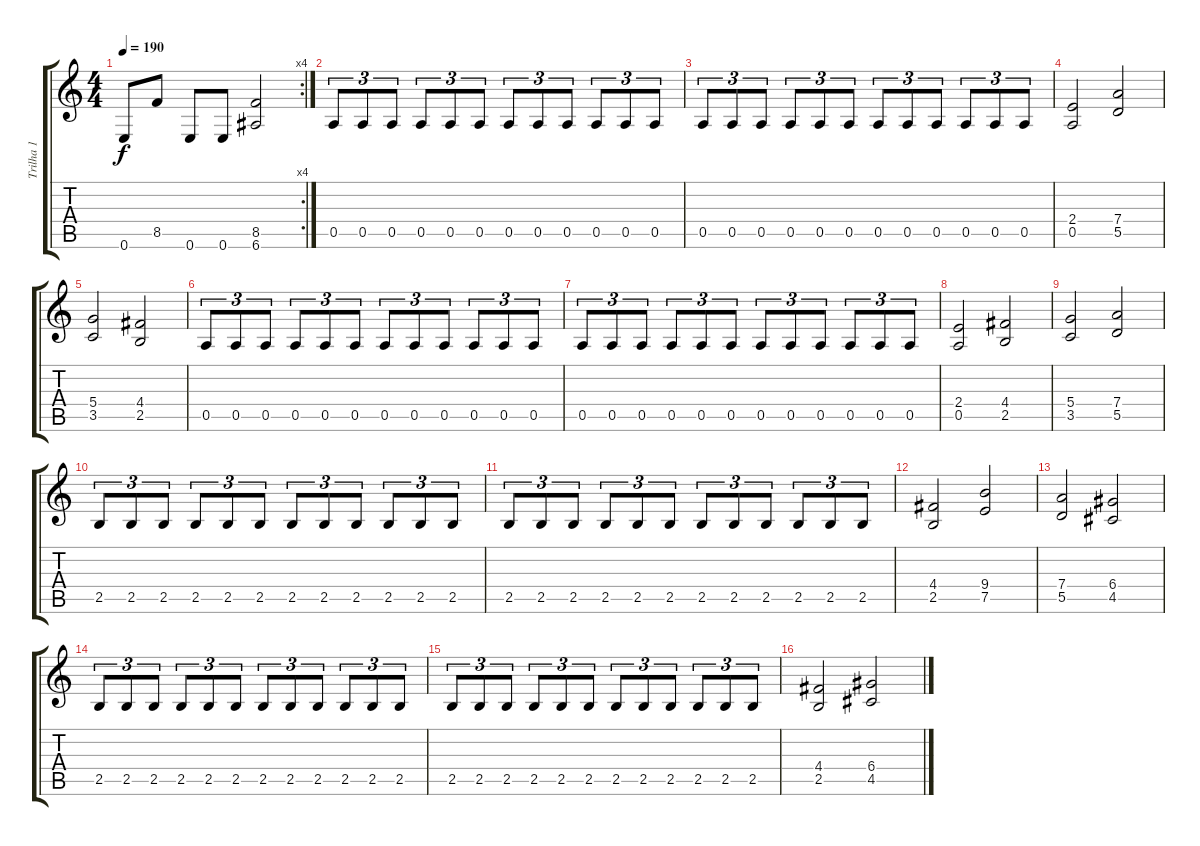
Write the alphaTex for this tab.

\track ("Trilha 1" "Trilha 1") {instrument distortionguitar}
\staff {score tabs}
\tuning (E4 B3 G3 D3 A2 E2) {hide}
\rc 4
\ts (4 4)
\tempo 190
\clef g2
\ks c
0.6.8{dy f} 8.5.8 0.6.8 0.6.8 (8.5 6.6).2 |
0.5.8{tu (3 2)} 0.5.8{tu (3 2)} 0.5.8{tu (3 2)} 0.5.8{tu (3 2)} 0.5.8{tu (3 2)} 0.5.8{tu (3 2)} 0.5.8{tu (3 2)} 0.5.8{tu (3 2)} 0.5.8{tu (3 2)} 0.5.8{tu (3 2)} 0.5.8{tu (3 2)} 0.5.8{tu (3 2)} |
0.5.8{tu (3 2)} 0.5.8{tu (3 2)} 0.5.8{tu (3 2)} 0.5.8{tu (3 2)} 0.5.8{tu (3 2)} 0.5.8{tu (3 2)} 0.5.8{tu (3 2)} 0.5.8{tu (3 2)} 0.5.8{tu (3 2)} 0.5.8{tu (3 2)} 0.5.8{tu (3 2)} 0.5.8{tu (3 2)} |
(2.4 0.5).2 (7.4 5.5).2 |
(5.4 3.5).2 (4.4 2.5).2 |
0.5.8{tu (3 2)} 0.5.8{tu (3 2)} 0.5.8{tu (3 2)} 0.5.8{tu (3 2)} 0.5.8{tu (3 2)} 0.5.8{tu (3 2)} 0.5.8{tu (3 2)} 0.5.8{tu (3 2)} 0.5.8{tu (3 2)} 0.5.8{tu (3 2)} 0.5.8{tu (3 2)} 0.5.8{tu (3 2)} |
0.5.8{tu (3 2)} 0.5.8{tu (3 2)} 0.5.8{tu (3 2)} 0.5.8{tu (3 2)} 0.5.8{tu (3 2)} 0.5.8{tu (3 2)} 0.5.8{tu (3 2)} 0.5.8{tu (3 2)} 0.5.8{tu (3 2)} 0.5.8{tu (3 2)} 0.5.8{tu (3 2)} 0.5.8{tu (3 2)} |
(2.4 0.5).2 (4.4 2.5).2 |
(5.4 3.5).2 (7.4 5.5).2 |
2.5.8{tu (3 2)} 2.5.8{tu (3 2)} 2.5.8{tu (3 2)} 2.5.8{tu (3 2)} 2.5.8{tu (3 2)} 2.5.8{tu (3 2)} 2.5.8{tu (3 2)} 2.5.8{tu (3 2)} 2.5.8{tu (3 2)} 2.5.8{tu (3 2)} 2.5.8{tu (3 2)} 2.5.8{tu (3 2)} |
2.5.8{tu (3 2)} 2.5.8{tu (3 2)} 2.5.8{tu (3 2)} 2.5.8{tu (3 2)} 2.5.8{tu (3 2)} 2.5.8{tu (3 2)} 2.5.8{tu (3 2)} 2.5.8{tu (3 2)} 2.5.8{tu (3 2)} 2.5.8{tu (3 2)} 2.5.8{tu (3 2)} 2.5.8{tu (3 2)} |
(4.4 2.5).2 (9.4 7.5).2 |
(7.4 5.5).2 (6.4 4.5).2 |
2.5.8{tu (3 2)} 2.5.8{tu (3 2)} 2.5.8{tu (3 2)} 2.5.8{tu (3 2)} 2.5.8{tu (3 2)} 2.5.8{tu (3 2)} 2.5.8{tu (3 2)} 2.5.8{tu (3 2)} 2.5.8{tu (3 2)} 2.5.8{tu (3 2)} 2.5.8{tu (3 2)} 2.5.8{tu (3 2)} |
2.5.8{tu (3 2)} 2.5.8{tu (3 2)} 2.5.8{tu (3 2)} 2.5.8{tu (3 2)} 2.5.8{tu (3 2)} 2.5.8{tu (3 2)} 2.5.8{tu (3 2)} 2.5.8{tu (3 2)} 2.5.8{tu (3 2)} 2.5.8{tu (3 2)} 2.5.8{tu (3 2)} 2.5.8{tu (3 2)} |
(4.4 2.5).2 (6.4 4.5).2
